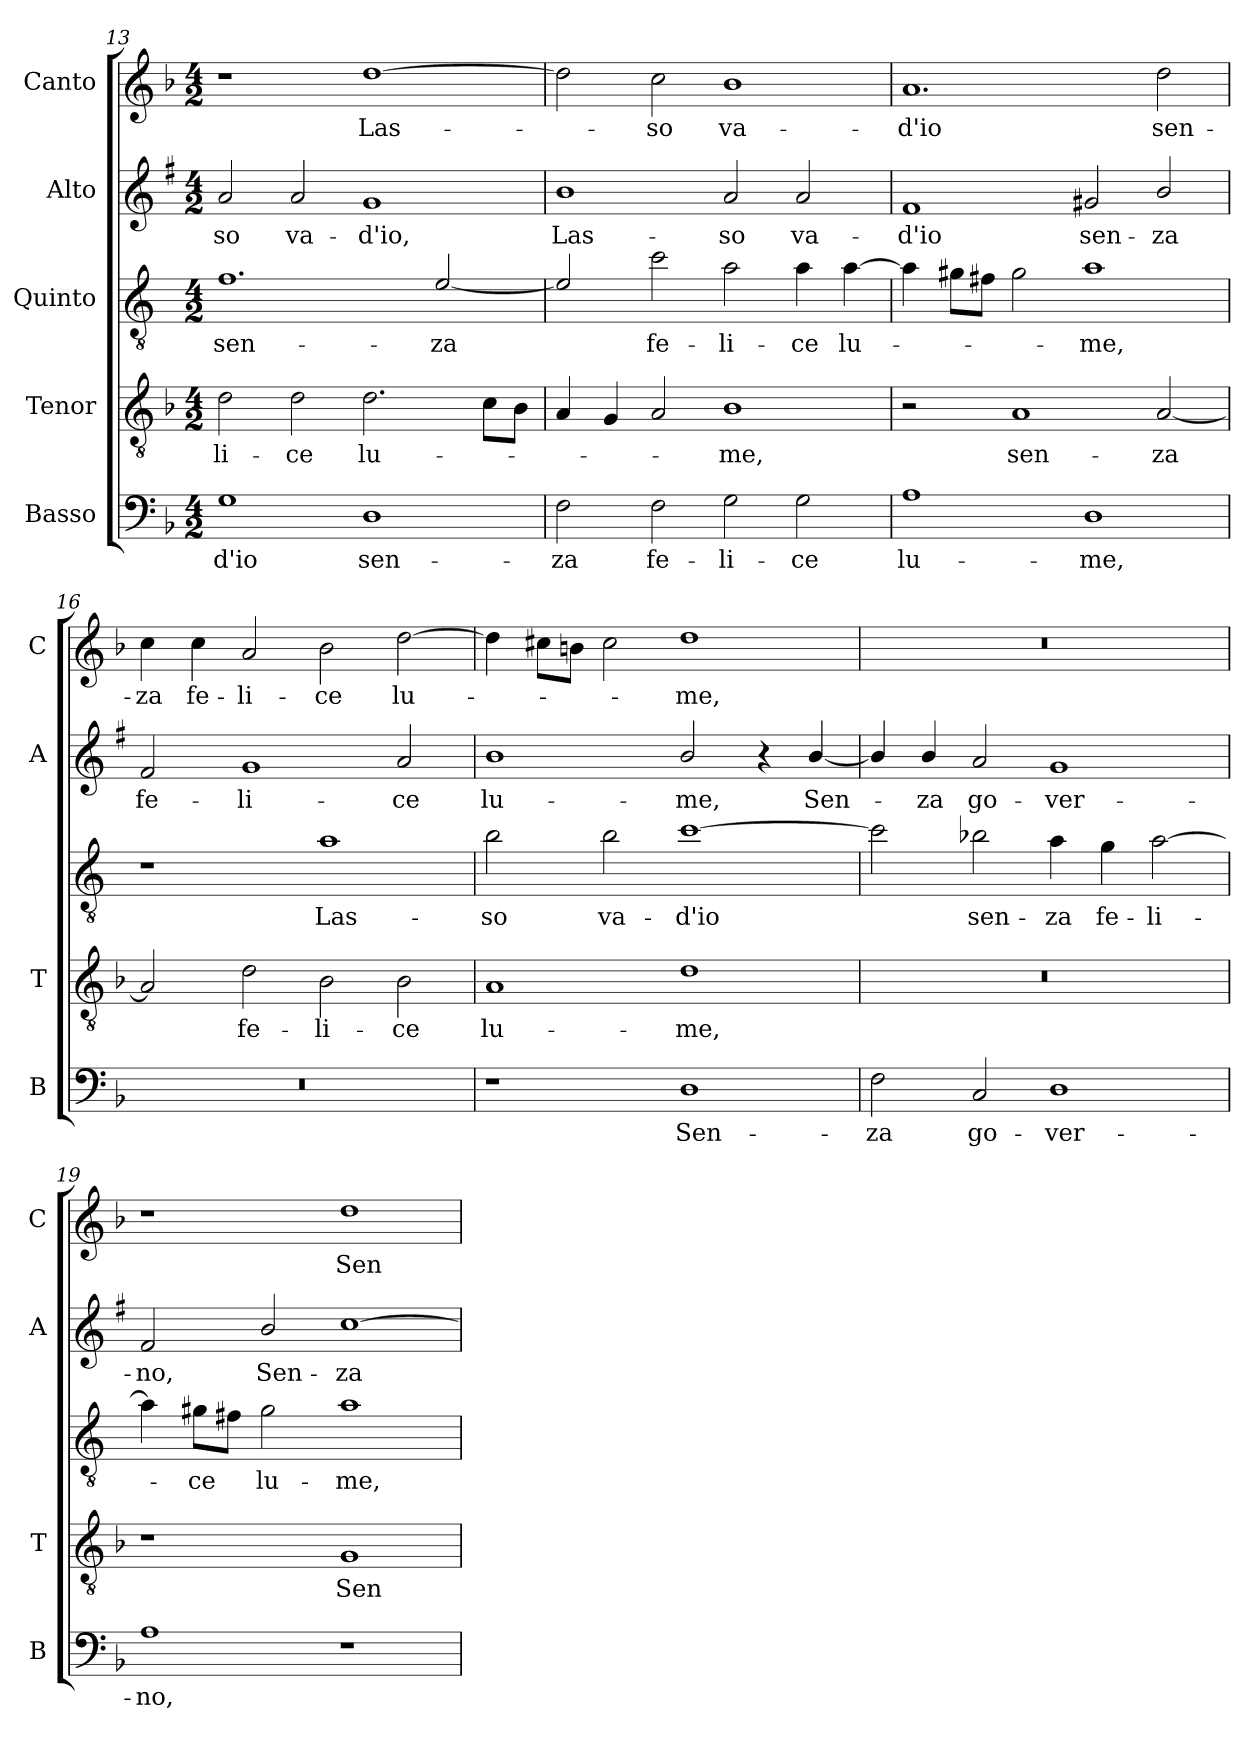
**kern	**text	**kern	**text	**kern	**text	**kern	**text	**kern	**text
*part5	*part5	*part4	*part4	*part3	*part3	*part2	*part2	*part1	*part1
*staff5	*staff5	*staff4	*staff4	*staff3	*staff3	*staff2	*staff2	*staff1	*staff1
*I"Basso	*	*I"Tenor	*	*I"Quinto	*	*I"Alto	*	*I"Canto	*
*I'B	*	*I'T	*	*	*	*I'A	*	*I'C	*
*clefF4	*	*clefGv2	*	*clefGv2	*	*clefG2	*	*clefG2	*
*	*	*	*	*ITrd4c7	*	*ITrd1c2	*	*	*
*k[b-]	*	*k[b-]	*	*k[b-]	*	*k[b-]	*	*k[b-]	*
*F:	*	*F:	*	*F:	*	*F:	*	*F:	*
*M4/2	*	*M4/2	*	*M4/2	*	*M4/2	*	*M4/2	*
=13	=13	=13	=13	=13	=13	=13	=13	=13	=13
!	!LO:LY:b	!	!LO:LY:b	!	!LO:LY:b	!	!LO:LY:b	!	!
1G	-d'io	2d\	-li-	1.B-	sen-	2g/	-so	1r	.
!	!	!	!LO:LY:b	!	!	!	!LO:LY:b	!	!
.	.	2d\	-ce	.	.	2g/	va-	.	.
!	!LO:LY:b	!	!LO:LY:b	!	!	!	!LO:LY:b	!	!LO:LY:b
1D	sen-	2.d\	lu-	.	.	1f	-d'io,	[1dd	Las-
!	!	!	!	!	!LO:LY:b	!	!	!	!
.	.	.	.	[2A/	-za	.	.	.	.
.	.	8c\L	.	.	.	.	.	.	.
.	.	8B-\J	.	.	.	.	.	.	.
=14	=14	=14	=14	=14	=14	=14	=14	=14	=14
!	!LO:LY:b	!	!	!	!	!	!LO:LY:b	!	!
2F\	-za	4A/	.	2A/]	.	1a	Las-	2dd\]	.
.	.	4G/	.	.	.	.	.	.	.
!	!LO:LY:b	!	!	!	!LO:LY:b	!	!	!	!LO:LY:b
2F\	fe-	2A/	.	2f\	fe-	.	.	2cc\	-so
!	!LO:LY:b	!	!LO:LY:b	!	!LO:LY:b	!	!LO:LY:b	!	!LO:LY:b
2G\	-li-	1B-	-me,	2d\	-li-	2g/	-so	1b-	va-
!	!LO:LY:b	!	!	!	!LO:LY:b	!	!LO:LY:b	!	!
2G\	-ce	.	.	4d\	-ce	2g/	va-	.	.
!	!	!	!	!	!LO:LY:b	!	!	!	!
.	.	.	.	[4d\	lu-	.	.	.	.
!!LO:PB:g=z
=15	=15	=15	=15	=15	=15	=15	=15	=15	=15
!	!LO:LY:b	!	!	!	!	!	!LO:LY:b	!	!LO:LY:b
1A	lu-	2r	.	4d\]	.	1e	-d'io	1.a	-d'io
.	.	.	.	8c#X\L	.	.	.	.	.
.	.	.	.	8Bn\J	.	.	.	.	.
!	!	!	!LO:LY:b	!	!	!	!	!	!
.	.	1A	sen-	2c#\	.	.	.	.	.
!	!LO:LY:b	!	!	!	!LO:LY:b	!	!LO:LY:b	!	!
1D	-me,	.	.	1d	-me,	2f#X/	sen-	.	.
!	!	!	!LO:LY:b	!	!	!	!LO:LY:b	!	!LO:LY:b
.	.	[2A/	-za	.	.	2a/	-za	2dd\	sen-
=16	=16	=16	=16	=16	=16	=16	=16	=16	=16
!	!	!	!	!	!	!	!LO:LY:b	!	!LO:LY:b
0r	.	2A/]	.	1r	.	2e/	fe-	4cc\	-za
!	!	!	!	!	!	!	!	!	!LO:LY:b
.	.	.	.	.	.	.	.	4cc\	fe-
!	!	!	!LO:LY:b	!	!	!	!LO:LY:b	!	!LO:LY:b
.	.	2d\	fe-	.	.	1f	-li-	2a/	-li-
!	!	!	!LO:LY:b	!	!LO:LY:b	!	!	!	!LO:LY:b
.	.	2B-\	-li-	1d	Las-	.	.	2b-\	-ce
!	!	!	!LO:LY:b	!	!	!	!LO:LY:b	!	!LO:LY:b
.	.	2B-\	-ce	.	.	2g/	-ce	[2dd\	lu-
=17	=17	=17	=17	=17	=17	=17	=17	=17	=17
!	!	!	!LO:LY:b	!	!LO:LY:b	!	!LO:LY:b	!	!
1r	.	1A	lu-	2e\	-so	1a	lu-	4dd\]	.
.	.	.	.	.	.	.	.	8cc#X\L	.
.	.	.	.	.	.	.	.	8bn\J	.
!	!	!	!	!	!LO:LY:b	!	!	!	!
.	.	.	.	2e\	va-	.	.	2cc#\	.
!	!LO:LY:b	!	!LO:LY:b	!	!LO:LY:b	!	!LO:LY:b	!	!LO:LY:b
1D	Sen-	1d	-me,	[1f	-d'io	2a/	-me,	1dd	-me,
.	.	.	.	.	.	4r	.	.	.
!	!	!	!	!	!	!	!LO:LY:b	!	!
.	.	.	.	.	.	[4a/	Sen-	.	.
=18	=18	=18	=18	=18	=18	=18	=18	=18	=18
!	!LO:LY:b	!	!	!	!	!	!	!	!
2F\	-za	0r	.	2f\]	.	4a/]	.	0r	.
!	!	!	!	!	!	!	!LO:LY:b	!	!
.	.	.	.	.	.	4a/	-za	.	.
!	!LO:LY:b	!	!	!	!LO:LY:b	!	!LO:LY:b	!	!
2C/	go-	.	.	2e-X\	sen-	2g/	go-	.	.
!	!LO:LY:b	!	!	!	!LO:LY:b	!	!LO:LY:b	!	!
1D	-ver-	.	.	4d\	-za	1f	-ver-	.	.
!	!	!	!	!	!LO:LY:b	!	!	!	!
.	.	.	.	4c\	fe-	.	.	.	.
!	!	!	!	!	!LO:LY:b	!	!	!	!
.	.	.	.	[2d\	-li-	.	.	.	.
=19	=19	=19	=19	=19	=19	=19	=19	=19	=19
!	!LO:LY:b	!	!	!	!	!	!LO:LY:b	!	!
1A	-no,	1r	.	4d\]	.	2e/	-no,	1r	.
!	!	!	!	!	!LO:LY:b	!	!	!	!
.	.	.	.	8c#X\L	-ce	.	.	.	.
.	.	.	.	8Bn\J	.	.	.	.	.
!	!	!	!	!	!LO:LY:b	!	!LO:LY:b	!	!
.	.	.	.	2c#\	lu-	2a/	Sen-	.	.
!	!	!	!LO:LY:b	!	!LO:LY:b	!	!LO:LY:b	!	!LO:LY:b
1r	.	1G	Sen-	1d	-me,	[1b-	-za	1dd	Sen-
=	=	=	=	=	=	=	=	=	=
*-	*-	*-	*-	*-	*-	*-	*-	*-	*-
